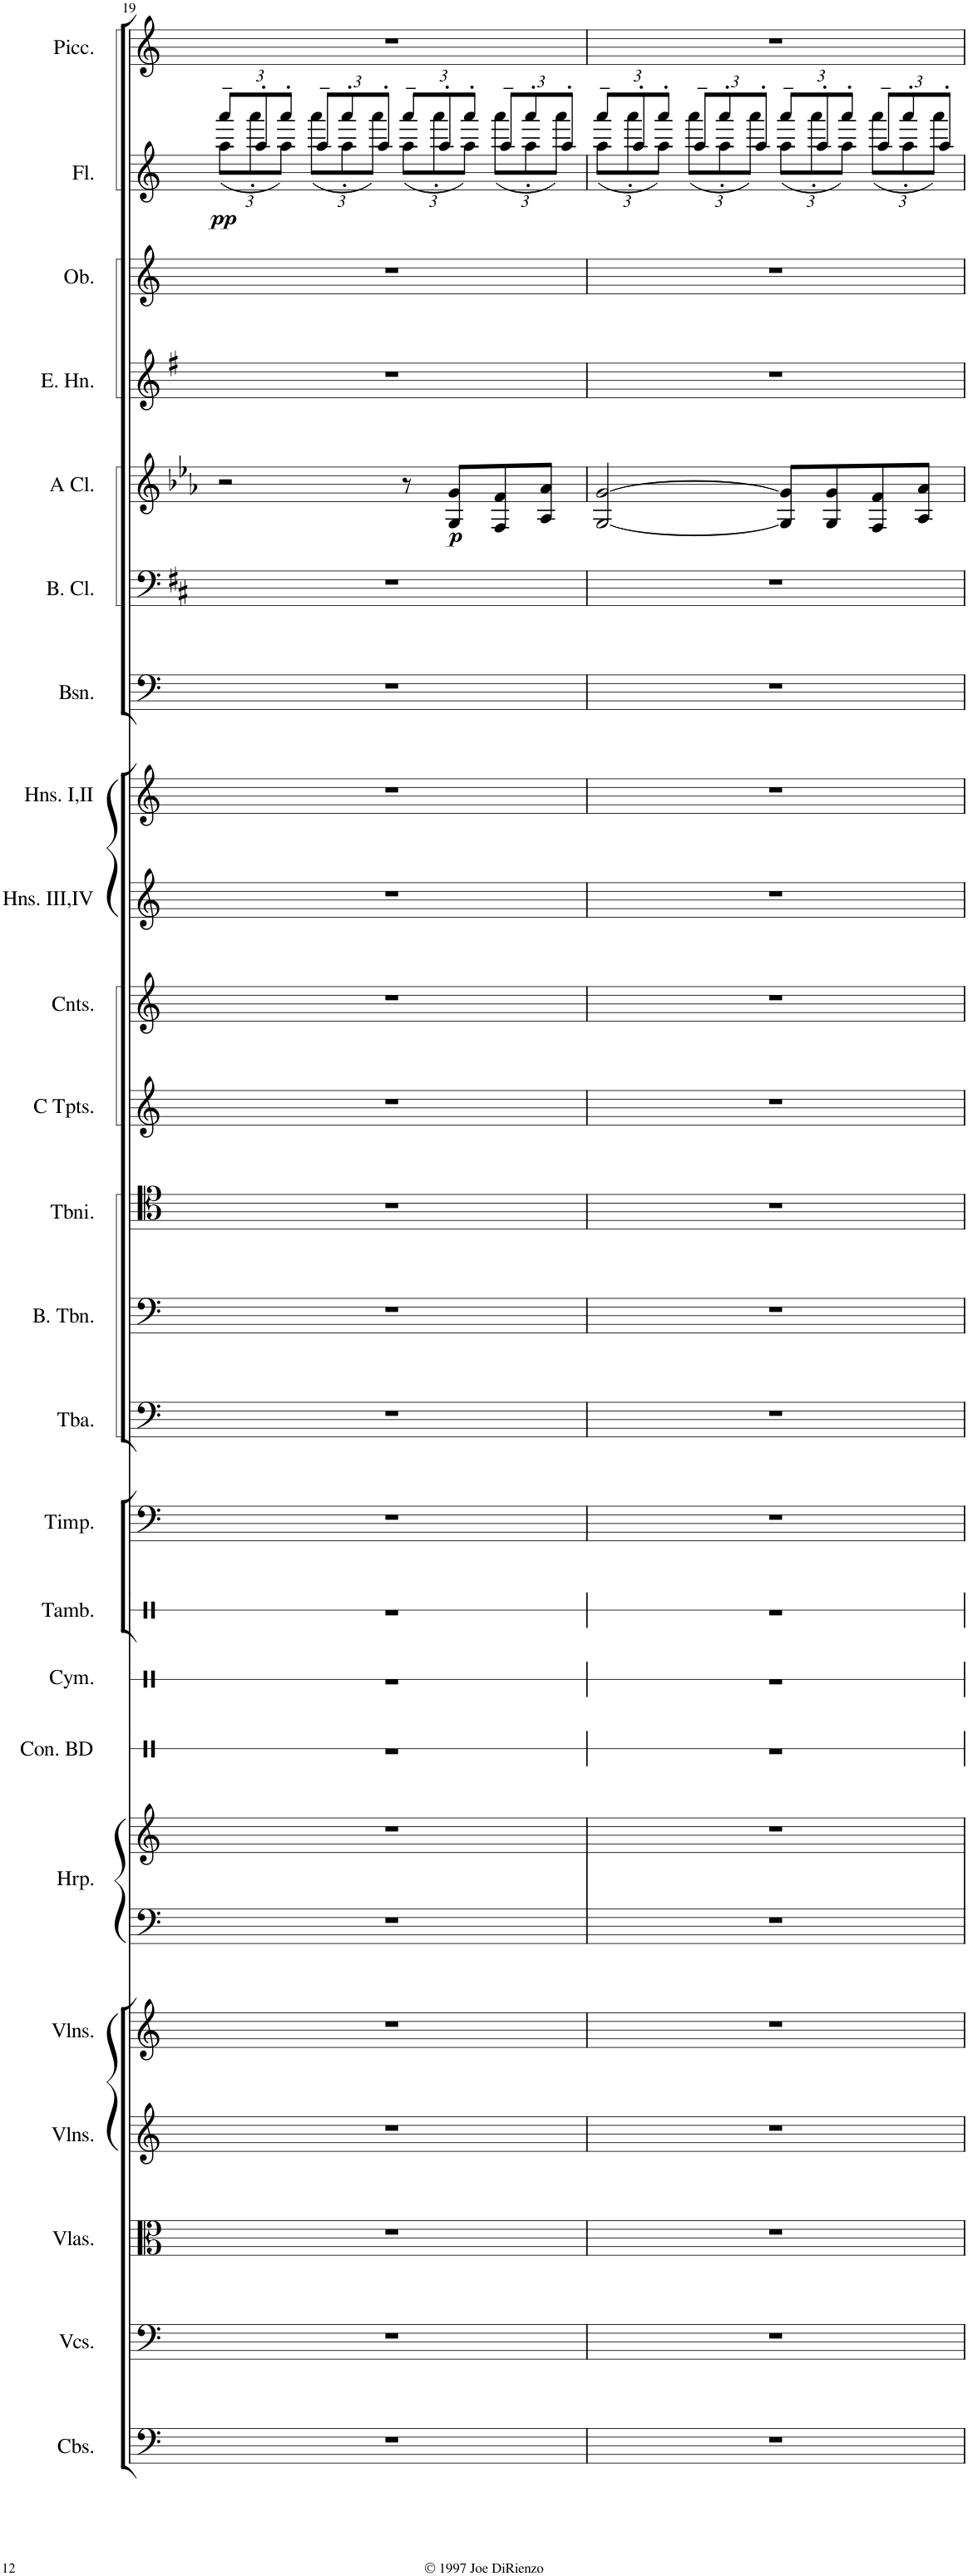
**kern	**kern	**kern	**kern	**kern	**kern	**kern	**kern	**kern	**kern	**kern	**kern	**kern	**kern	**kern	**kern	**kern	**kern	**kern	**kern	**kern	**dynam	**kern	**kern	**kern	**dynam	**kern
*part24	*part23	*part22	*part21	*part20	*part19	*part19	*part18	*part17	*part16	*part15	*part14	*part13	*part12	*part11	*part10	*part9	*part8	*part7	*part6	*part5	*part5	*part4	*part3	*part2	*part2	*part1
*staff25	*staff24	*staff23	*staff22	*staff21	*staff20	*staff19	*staff18	*staff17	*staff16	*staff15	*staff14	*staff13	*staff12	*staff11	*staff10	*staff9	*staff8	*staff7	*staff6	*staff5	*staff5	*staff4	*staff3	*staff2	*staff2	*staff1
*I"Contrabasses	*I"Violoncellos	*I"Violas	*I"Violins	*I"Violins	*I"Harp	*	*I"Concert Bass Drum	*I"Cymbal	*I"Tambourine	*I"Timpani	*I"Tuba	*I"Bass Trombone	*I"Trombones	*I"C Trumpets	*I"Cornets (C)	*I"Horns III,IV	*I"Horns I &amp; II	*I"Bassoons	*I"Bass Clarinet	*I"A Clarinets	*	*I"English Horn	*I"Oboes	*I"Flutes	*	*I"Piccolo
*I'Cbs.	*I'Vcs.	*I'Vlas.	*I'Vlns.	*I'Vlns.	*I'Hrp.	*	*I'Con. BD	*I'Cym.	*I'Tamb.	*I'Timp.	*I'Tba.	*I'B. Tbn.	*	*I'C Tpts.	*I'Cnts.	*I'Hns. III,IV	*I'Hns. I,II	*I'Bsn.	*I'B. Cl.	*I'A Cl.	*	*I'E. Hn.	*I'Ob.	*I'Fl.	*	*I'Picc.
!!LO:PB:g=z
*clefF4	*clefF4	*clefC3	*clefG2	*clefG2	*clefF4	*clefG2	*clefX	*clefX	*clefX	*clefF4	*clefF4	*clefF4	*clefC4	*clefG2	*clefG2	*clefG2	*clefG2	*clefF4	*clefF4	*clefG2	*	*clefG2	*clefG2	*clefG2	*	*clefG2
*Trd7c12	*	*	*	*Trd1c2	*Trd1c2	*Trd1c2	*	*	*	*	*	*Trd1c2	*	*	*	*Trd4c7	*Trd4c7	*	*Trd1c2	*Trd2c3	*	*Trd4c7	*	*	*	*Trd-7c-12
*k[]	*k[]	*k[]	*k[]	*k[]	*k[]	*k[]	*k[]	*k[]	*k[]	*k[]	*k[]	*k[]	*k[]	*k[]	*k[]	*k[]	*k[]	*k[]	*k[f#c#]	*k[b-e-a-]	*	*k[f#]	*k[]	*k[]	*	*k[]
*M4/4	*M4/4	*M4/4	*M4/4	*M4/4	*M4/4	*M4/4	*M4/4	*M4/4	*M4/4	*M4/4	*M4/4	*M4/4	*M4/4	*M4/4	*M4/4	*M4/4	*M4/4	*M4/4	*M4/4	*M4/4	*	*M4/4	*M4/4	*M4/4	*	*M4/4
*	*	*	*	*	*	*	*	*	*	*	*	*	*	*	*	*	*	*	*	*	*	*	*	*Xbrackettup	*	*
=19	=19	=19	=19	=19	=19	=19	=19	=19	=19	=19	=19	=19	=19	=19	=19	=19	=19	=19	=19	=19	=19	=19	=19	=19	=19	=19
*	*	*	*	*	*	*	*	*	*	*	*	*	*	*	*	*	*	*	*	*	*	*	*	*^	*	*
!	!	!	!	!	!	!	!	!	!	!	!	!	!	!	!	!	!	!	!	!	!	!	!	!	!	!LO:DY:b	!
1r	1r	1r	1r	1r	1r	1r	1r	1r	1r	1r	1r	1r	1r	1r	1r	1r	1r	1r	1r	2r	.	1r	1r	12aaa~/L	(12aa\L	pp	1r
.	.	.	.	.	.	.	.	.	.	.	.	.	.	.	.	.	.	.	.	.	.	.	.	12aa'/	12aaa'\	.	.
.	.	.	.	.	.	.	.	.	.	.	.	.	.	.	.	.	.	.	.	.	.	.	.	12aaa'/J	12aa\J)	.	.
.	.	.	.	.	.	.	.	.	.	.	.	.	.	.	.	.	.	.	.	.	.	.	.	12aa~/L	(12aaa\L	.	.
.	.	.	.	.	.	.	.	.	.	.	.	.	.	.	.	.	.	.	.	.	.	.	.	12aaa'/	12aa'\	.	.
.	.	.	.	.	.	.	.	.	.	.	.	.	.	.	.	.	.	.	.	.	.	.	.	12aa'/J	12aaa\J)	.	.
.	.	.	.	.	.	.	.	.	.	.	.	.	.	.	.	.	.	.	.	8r	.	.	.	12aaa~/L	(12aa\L	.	.
.	.	.	.	.	.	.	.	.	.	.	.	.	.	.	.	.	.	.	.	.	.	.	.	12aa'/	12aaa'\	.	.
!	!	!	!	!	!	!	!	!	!	!	!	!	!	!	!	!	!	!	!	!	!LO:DY:b	!	!	!	!	!	!
.	.	.	.	.	.	.	.	.	.	.	.	.	.	.	.	.	.	.	.	8G/ 8g/L	p	.	.	.	.	.	.
.	.	.	.	.	.	.	.	.	.	.	.	.	.	.	.	.	.	.	.	.	.	.	.	12aaa'/J	12aa\J)	.	.
.	.	.	.	.	.	.	.	.	.	.	.	.	.	.	.	.	.	.	.	8F/ 8f/	.	.	.	12aa~/L	(12aaa\L	.	.
.	.	.	.	.	.	.	.	.	.	.	.	.	.	.	.	.	.	.	.	.	.	.	.	12aaa'/	12aa'\	.	.
.	.	.	.	.	.	.	.	.	.	.	.	.	.	.	.	.	.	.	.	8A-/ 8a-/J	.	.	.	.	.	.	.
.	.	.	.	.	.	.	.	.	.	.	.	.	.	.	.	.	.	.	.	.	.	.	.	12aa'/J	12aaa\J)	.	.
=20	=20	=20	=20	=20	=20	=20	=20	=20	=20	=20	=20	=20	=20	=20	=20	=20	=20	=20	=20	=20	=20	=20	=20	=20	=20	=20	=20
1r	1r	1r	1r	1r	1r	1r	1r	1r	1r	1r	1r	1r	1r	1r	1r	1r	1r	1r	1r	[2G/ [2g/	.	1r	1r	12aaa~/L	(12aa\L	.	1r
.	.	.	.	.	.	.	.	.	.	.	.	.	.	.	.	.	.	.	.	.	.	.	.	12aa'/	12aaa'\	.	.
.	.	.	.	.	.	.	.	.	.	.	.	.	.	.	.	.	.	.	.	.	.	.	.	12aaa'/J	12aa\J)	.	.
.	.	.	.	.	.	.	.	.	.	.	.	.	.	.	.	.	.	.	.	.	.	.	.	12aa~/L	(12aaa\L	.	.
.	.	.	.	.	.	.	.	.	.	.	.	.	.	.	.	.	.	.	.	.	.	.	.	12aaa'/	12aa'\	.	.
.	.	.	.	.	.	.	.	.	.	.	.	.	.	.	.	.	.	.	.	.	.	.	.	12aa'/J	12aaa\J)	.	.
.	.	.	.	.	.	.	.	.	.	.	.	.	.	.	.	.	.	.	.	8G/] 8g/]L	.	.	.	12aaa~/L	(12aa\L	.	.
.	.	.	.	.	.	.	.	.	.	.	.	.	.	.	.	.	.	.	.	.	.	.	.	12aa'/	12aaa'\	.	.
.	.	.	.	.	.	.	.	.	.	.	.	.	.	.	.	.	.	.	.	8G/ 8g/	.	.	.	.	.	.	.
.	.	.	.	.	.	.	.	.	.	.	.	.	.	.	.	.	.	.	.	.	.	.	.	12aaa'/J	12aa\J)	.	.
.	.	.	.	.	.	.	.	.	.	.	.	.	.	.	.	.	.	.	.	8F/ 8f/	.	.	.	12aa~/L	(12aaa\L	.	.
.	.	.	.	.	.	.	.	.	.	.	.	.	.	.	.	.	.	.	.	.	.	.	.	12aaa'/	12aa'\	.	.
.	.	.	.	.	.	.	.	.	.	.	.	.	.	.	.	.	.	.	.	8A-/ 8a-/J	.	.	.	.	.	.	.
.	.	.	.	.	.	.	.	.	.	.	.	.	.	.	.	.	.	.	.	.	.	.	.	12aa'/J	12aaa\J)	.	.
*	*	*	*	*	*	*	*	*	*	*	*	*	*	*	*	*	*	*	*	*	*	*	*	*v	*v	*	*
=	=	=	=	=	=	=	=	=	=	=	=	=	=	=	=	=	=	=	=	=	=	=	=	=	=	=
*-	*-	*-	*-	*-	*-	*-	*-	*-	*-	*-	*-	*-	*-	*-	*-	*-	*-	*-	*-	*-	*-	*-	*-	*-	*-	*-
